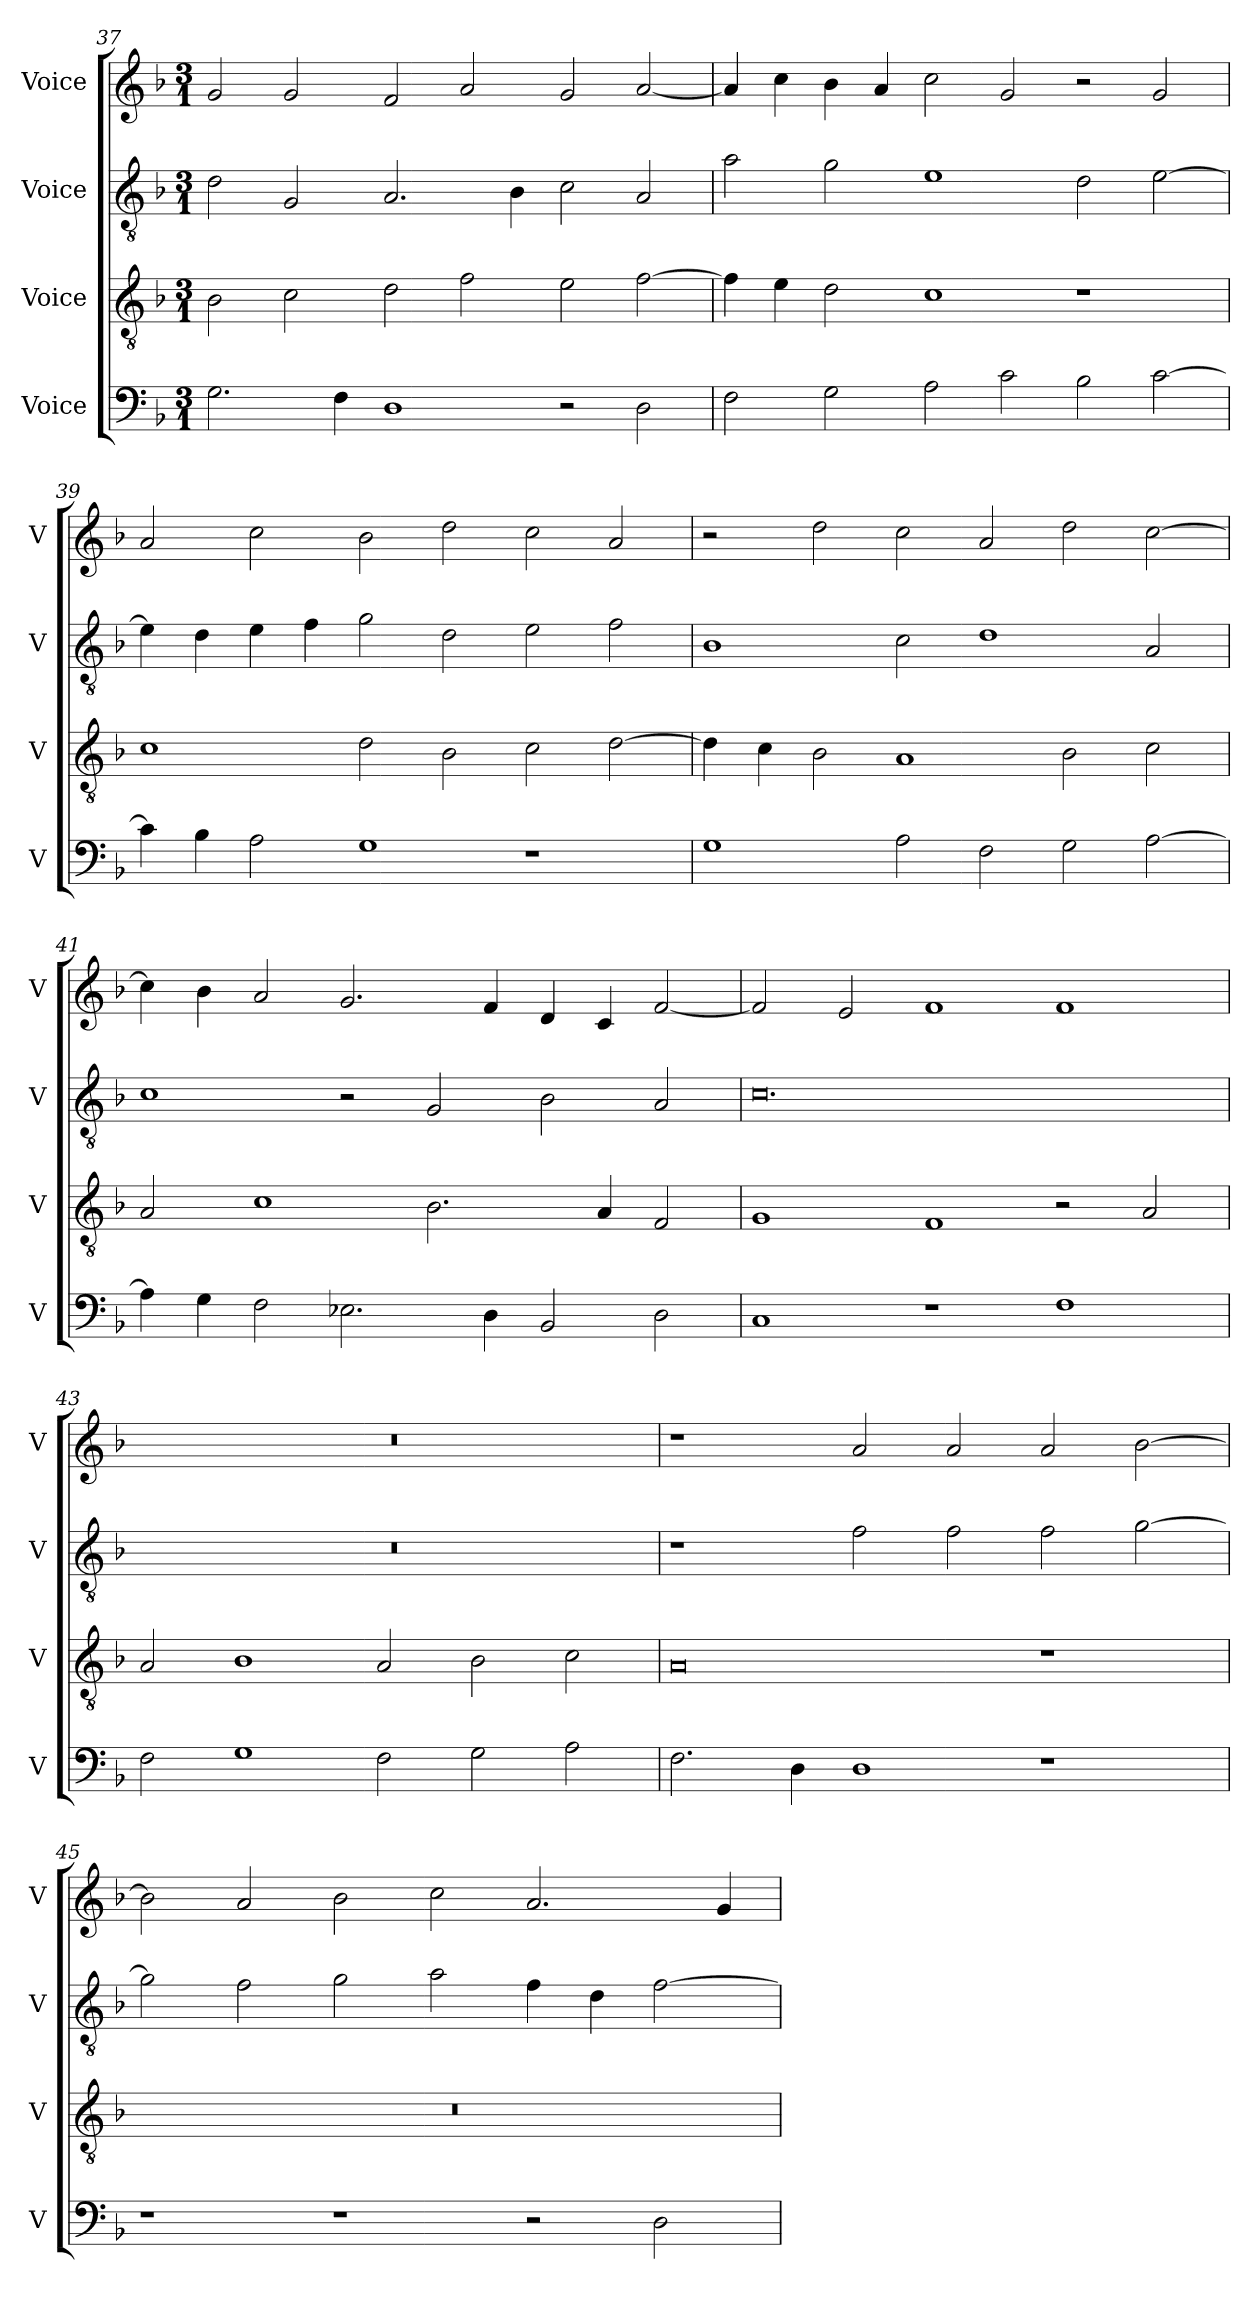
**kern	**kern	**kern	**kern
*part4	*part3	*part2	*part1
*staff4	*staff3	*staff2	*staff1
*I"Voice	*I"Voice	*I"Voice	*I"Voice
*I'V	*I'V	*I'V	*I'V
*clefF4	*clefGv2	*clefGv2	*clefG2
*k[b-]	*k[b-]	*k[b-]	*k[b-]
*M3/1	*M3/1	*M3/1	*M3/1
=37	=37	=37	=37
2.G\	2B-\	2d\	2g/
.	2c\	2G/	2g/
4F\	.	.	.
1D	2d\	2.A/	2f/
.	2f\	.	2a/
.	.	4B-\	.
2r	2e\	2c\	2g/
2D\	[2f\	2A/	[2a/
!!LO:LB:g=z
=38	=38	=38	=38
2F\	4f\]	2a\	4a/]
.	4e\	.	4cc\
2G\	2d\	2g\	4b-\
.	.	.	4a/
2A\	1c	1e	2cc\
2c\	.	.	2g/
2B-\	1r	2d\	2r
[2c\	.	[2e\	2g/
=39	=39	=39	=39
4c\]	1c	4e\]	2a/
4B-\	.	4d\	.
2A\	.	4e\	2cc\
.	.	4f\	.
1G	2d\	2g\	2b-\
.	2B-\	2d\	2dd\
1r	2c\	2e\	2cc\
.	[2d\	2f\	2a/
!!LO:PB:g=z
=40	=40	=40	=40
1G	4d\]	1B-	2r
.	4c\	.	.
.	2B-\	.	2dd\
2A\	1A	2c\	2cc\
2F\	.	1d	2a/
2G\	2B-\	.	2dd\
[2A\	2c\	2A/	[2cc\
=41	=41	=41	=41
4A\]	2A/	1c	4cc\]
4G\	.	.	4b-\
2F\	1c	.	2a/
2.E-X\	.	2r	2.g/
.	2.B-\	2G/	.
4D\	.	.	4f/
2BB-/	.	2B-\	4d/
.	4A/	.	4c/
2D\	2F/	2A/	[2f/
!!LO:LB:g=z
=42	=42	=42	=42
1C	1G	0.c	2f/]
.	.	.	2e/
1r	1F	.	1f
1F	2r	.	1f
.	2A/	.	.
=43	=43	=43	=43
2F\	2A/	0.r	0.r
1G	1B-	.	.
2F\	2A/	.	.
2G\	2B-\	.	.
2A\	2c\	.	.
=44	=44	=44	=44
2.F\	0A	1r	1r
4D\	.	.	.
1D	.	2f\	2a/
.	.	2f\	2a/
1r	1r	2f\	2a/
.	.	[2g\	[2b-\
!!LO:LB:g=z
=45	=45	=45	=45
1r	0.r	2g\]	2b-\]
.	.	2f\	2a/
1r	.	2g\	2b-\
.	.	2a\	2cc\
2r	.	4f\	2.a/
.	.	4d\	.
2D\	.	[2f\	.
.	.	.	4g/
=	=	=	=
*-	*-	*-	*-
